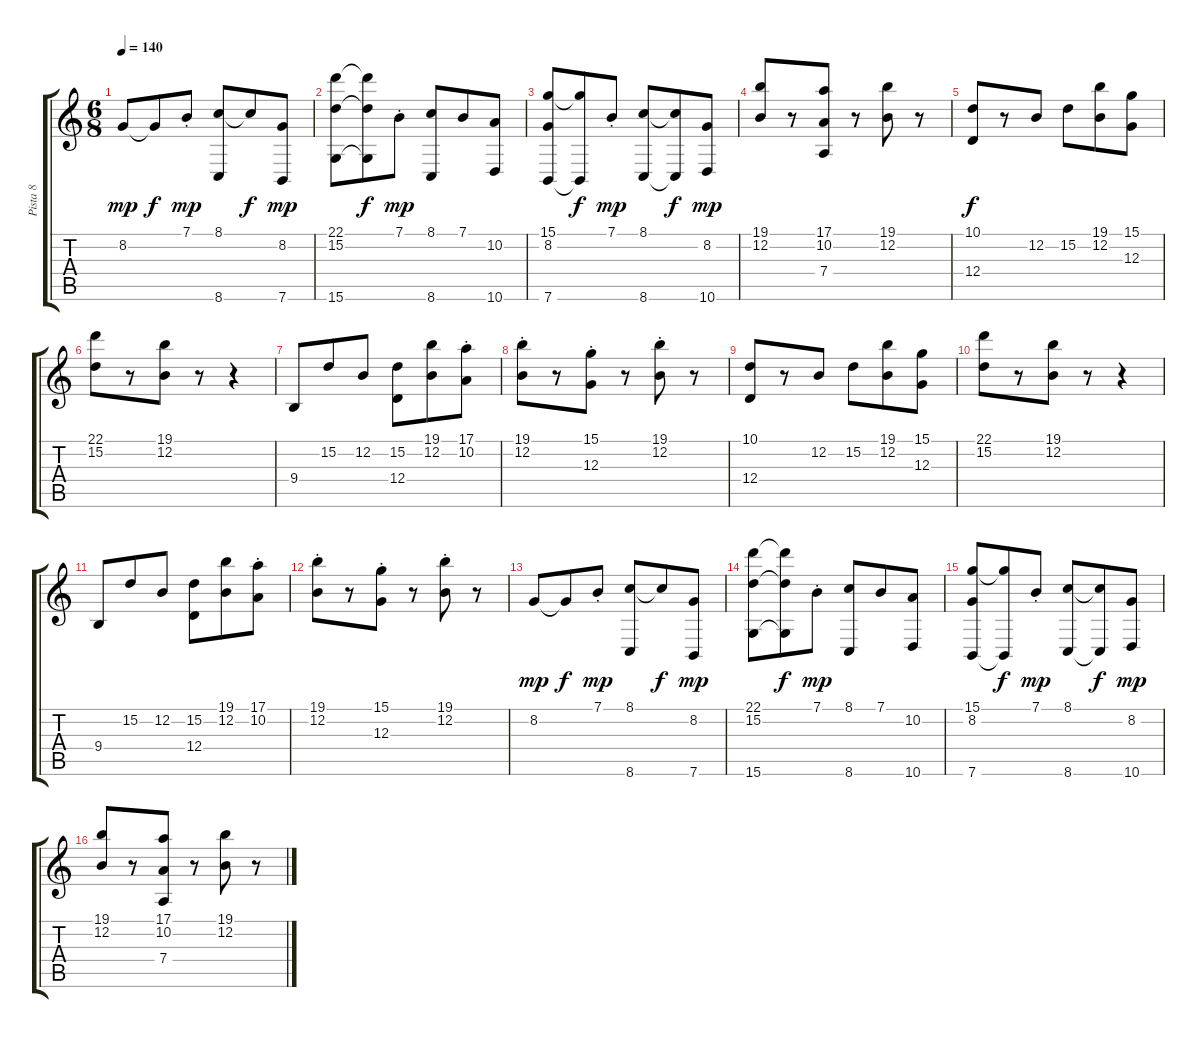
\track ("Pista 8" "Pista 8") {instrument tremolostrings}
\staff {score tabs}
\tuning (E4 B3 G3 D3 A2 E2) {hide}
\ts (6 8)
\tempo 140
\clef g2
\ks c
8.2.8{dy mp volume 16} 8.2{t}.8{dy f} 7.1{st}.8{dy mp} (8.1 8.6).8 8.1{t}.8{dy f} (8.2 7.6).8{dy mp} |
(22.1 15.2 15.6).8 (22.1{t} 15.2{t} 15.6{t}).8{dy f} 7.1{st}.8{dy mp} (8.1 8.6).8 7.1.8 (10.2 10.6).8 |
(15.1 8.2 7.6).8 (15.1{t} 7.6{t}).8{dy f} 7.1{st}.8{dy mp} (8.1 8.6).8 (8.1{t} 8.6{t}).8{dy f} (8.2 10.6).8{dy mp} |
(19.1 12.2).8 r.8 (17.1 10.2 7.4).8 r.8 (19.1 12.2).8 r.8 |
(10.1 12.4).8{dy f} r.8 12.2.8 15.2.8 (19.1 12.2).8 (15.1 12.3).8 |
(22.1 15.2).8 r.8 (19.1 12.2).8 r.8 r.4 |
9.4.8 15.2.8 12.2.8 (15.2 12.4).8 (19.1 12.2).8 (17.1 10.2{st}).8 |
(19.1{st} 12.2{st}).8 r.8 (15.1{st} 12.3{st}).8 r.8 (19.1{st} 12.2{st}).8 r.8 |
(10.1 12.4).8 r.8 12.2.8 15.2.8 (19.1 12.2).8 (15.1 12.3).8 |
(22.1 15.2).8 r.8 (19.1 12.2).8 r.8 r.4 |
9.4.8 15.2.8 12.2.8 (15.2 12.4).8 (19.1 12.2).8 (17.1 10.2{st}).8 |
(19.1{st} 12.2{st}).8 r.8 (15.1{st} 12.3{st}).8 r.8 (19.1{st} 12.2{st}).8 r.8 |
8.2.8{dy mp volume 16} 8.2{t}.8{dy f} 7.1{st}.8{dy mp} (8.1 8.6).8 8.1{t}.8{dy f} (8.2 7.6).8{dy mp} |
(22.1 15.2 15.6).8 (22.1{t} 15.2{t} 15.6{t}).8{dy f} 7.1{st}.8{dy mp} (8.1 8.6).8 7.1.8 (10.2 10.6).8 |
(15.1 8.2 7.6).8 (15.1{t} 7.6{t}).8{dy f} 7.1{st}.8{dy mp} (8.1 8.6).8 (8.1{t} 8.6{t}).8{dy f} (8.2 10.6).8{dy mp} |
(19.1 12.2).8 r.8 (17.1 10.2 7.4).8 r.8 (19.1 12.2).8 r.8
